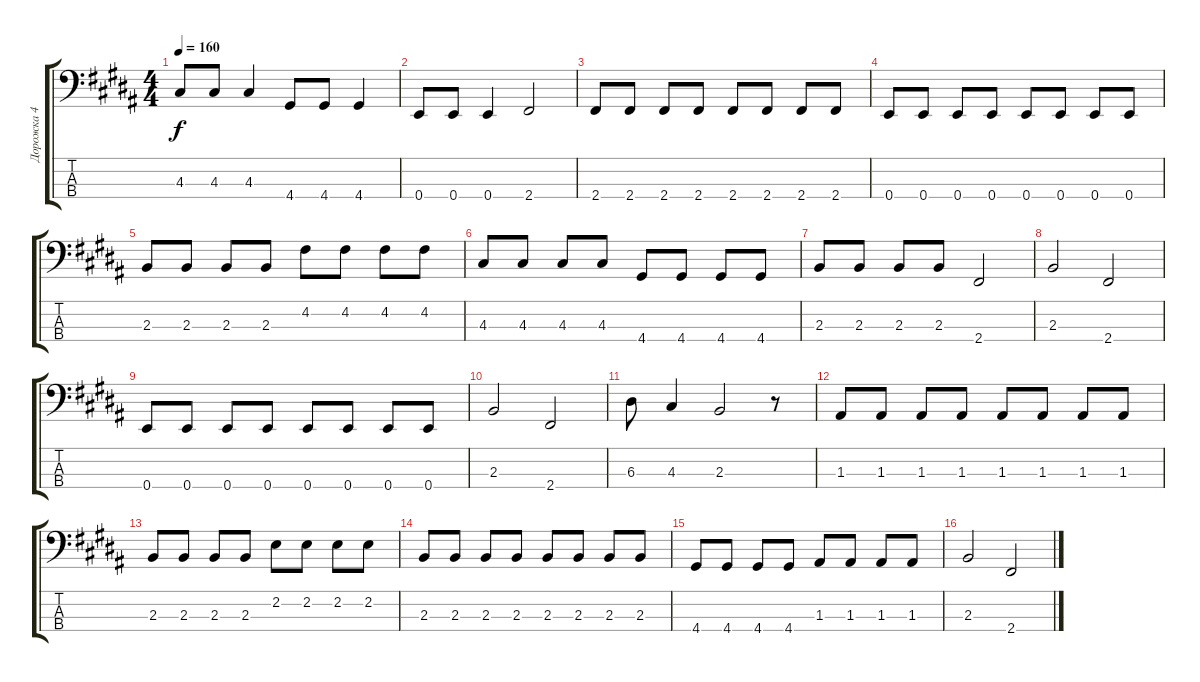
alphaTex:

\track ("Дорожка 4" "Дорожка 4") {instrument electricbassfinger}
\staff {score tabs}
\tuning (G2 D2 A1 E1) {hide}
\ts (4 4)
\tempo 160
\clef f4
\ks b
4.3.8{dy f} 4.3.8 4.3.4 4.4.8 4.4.8 4.4.4 |
0.4.8 0.4.8 0.4.4 2.4.2 |
2.4.8 2.4.8 2.4.8 2.4.8 2.4.8 2.4.8 2.4.8 2.4.8 |
0.4.8 0.4.8 0.4.8 0.4.8 0.4.8 0.4.8 0.4.8 0.4.8 |
2.3.8 2.3.8 2.3.8 2.3.8 4.2.8 4.2.8 4.2.8 4.2.8 |
4.3.8 4.3.8 4.3.8 4.3.8 4.4.8 4.4.8 4.4.8 4.4.8 |
2.3.8 2.3.8 2.3.8 2.3.8 2.4.2 |
2.3.2 2.4.2 |
0.4.8 0.4.8 0.4.8 0.4.8 0.4.8 0.4.8 0.4.8 0.4.8 |
2.3.2 2.4.2 |
6.3.8 4.3.4 2.3.2 r.8 |
1.3.8 1.3.8 1.3.8 1.3.8 1.3.8 1.3.8 1.3.8 1.3.8 |
2.3.8 2.3.8 2.3.8 2.3.8 2.2.8 2.2.8 2.2.8 2.2.8 |
2.3.8 2.3.8 2.3.8 2.3.8 2.3.8 2.3.8 2.3.8 2.3.8 |
4.4.8 4.4.8 4.4.8 4.4.8 1.3.8 1.3.8 1.3.8 1.3.8 |
2.3.2 2.4.2
